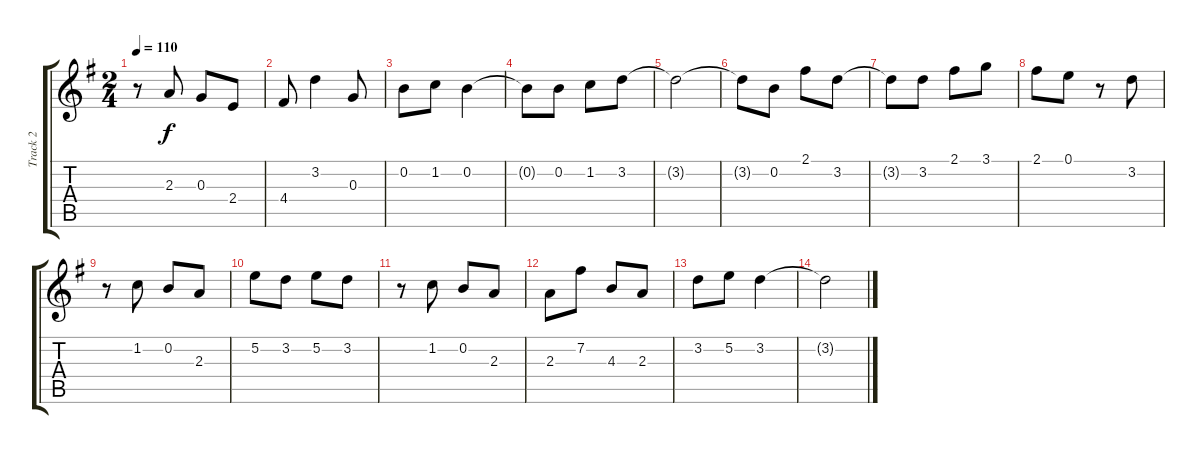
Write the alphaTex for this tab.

\track ("Track 2" "Track 2") {instrument acousticguitarnylon}
\staff {score tabs}
\tuning (E4 B3 G3 D3 A2 E2) {hide}
\ts (2 4)
\tempo 110
\clef g2
\ks g
r.8{dy f} 2.3.8 0.3.8 2.4.8 |
4.4.8 3.2.4 0.3.8 |
0.2.8 1.2.8 0.2.4 |
0.2{t}.8 0.2.8 1.2.8 3.2.8 |
3.2{t}.2 |
3.2{t}.8 0.2.8 2.1.8 3.2.8 |
3.2{t}.8 3.2.8 2.1.8 3.1.8 |
2.1.8 0.1.8 r.8 3.2.8 |
r.8 1.2.8 0.2.8 2.3.8 |
5.2.8 3.2.8 5.2.8 3.2.8 |
r.8 1.2.8 0.2.8 2.3.8 |
2.3.8 7.2.8 4.3.8 2.3.8 |
3.2.8 5.2.8 3.2.4 |
3.2{t}.2
